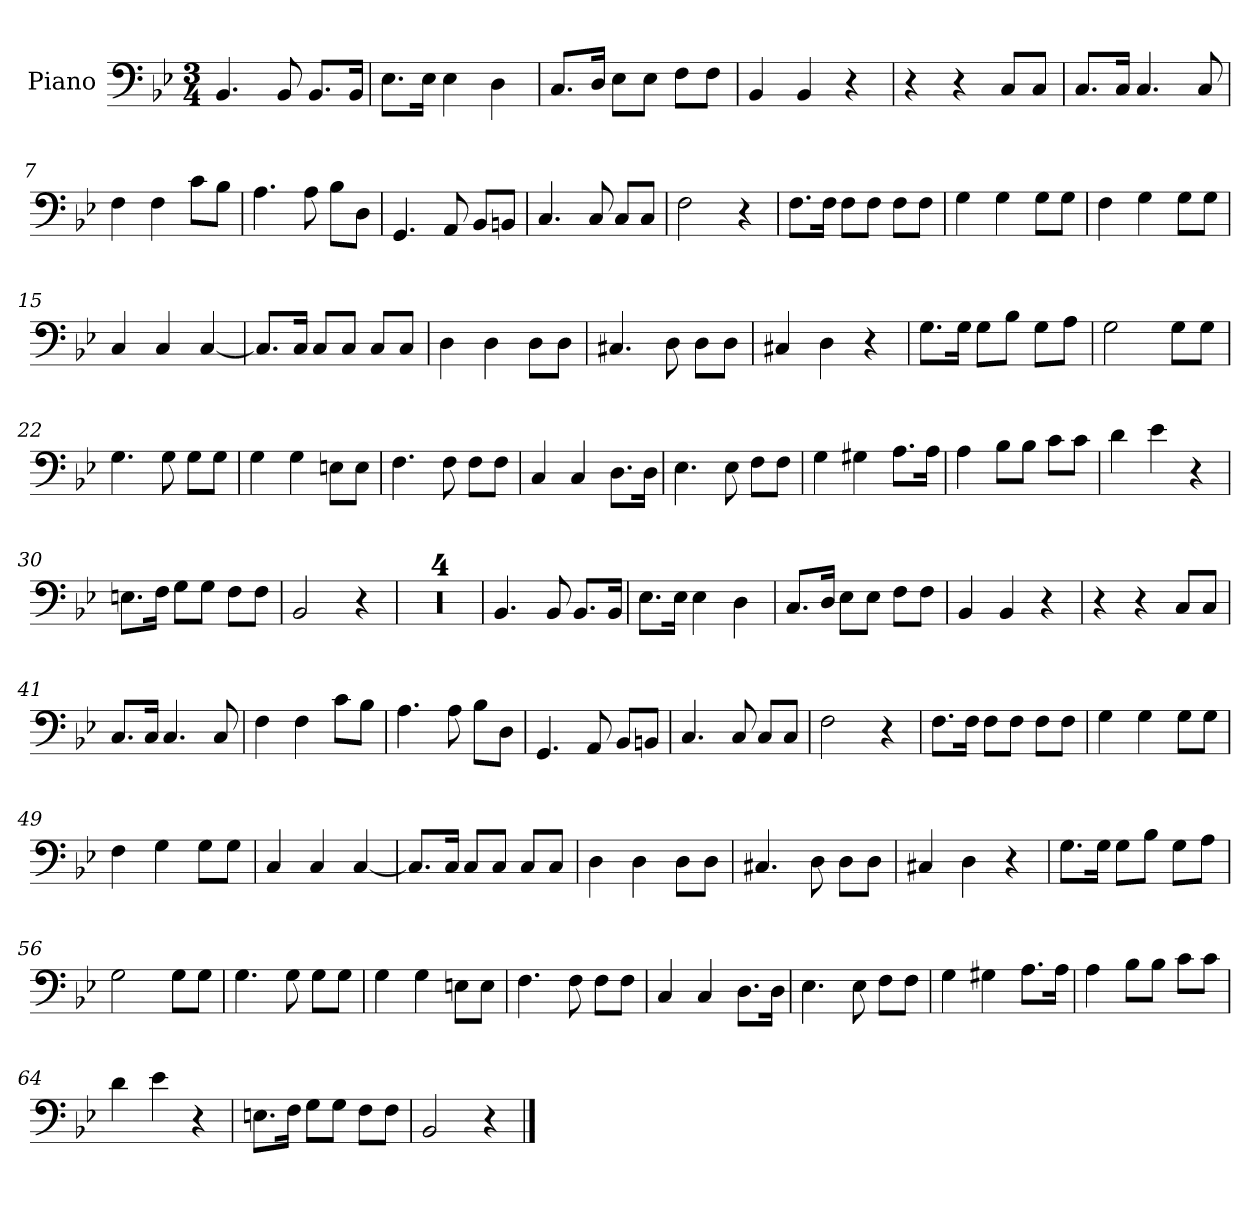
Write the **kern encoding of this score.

**kern
*part1
*staff1
*I"Piano
*I'Pno.
*clefF4
*k[b-e-]
*M3/4
=1
4.BB-/
8BB-/
8.BB-/L
16BB-/Jk
=2
8.E-\L
16E-\Jk
4E-\
4D\
=3
8.C/L
16D/Jk
8E-\L
8E-\J
8F\L
8F\J
=4
4BB-/
4BB-/
4r
=5
4r
4r
8C/L
8C/J
=6
8.C/L
16C/Jk
4.C/
8C/
=7
4F\
4F\
8c\L
8B-\J
!!LO:LB:g=z
=8
4.A\
8A\
8B-\L
8D\J
=9
4.GG/
8AA/
8BB-/L
8BBn/J
=10
4.C/
8C/
8C/L
8C/J
=11
2F\
4r
=12
8.F\L
16F\Jk
8F\L
8F\J
8F\L
8F\J
=13
4G\
4G\
8G\L
8G\J
=14
4F\
4G\
8G\L
8G\J
=15
4C/
4C/
[4C/
!!LO:LB:g=z
=16
8.C/L]
16C/Jk
8C/L
8C/J
8C/L
8C/J
=17
4D\
4D\
8D\L
8D\J
=18
4.C#X/
8D\
8D\L
8D\J
=19
4C#X/
4D\
4r
=20
8.G\L
16G\Jk
8G\L
8B-\J
8G\L
8A\J
=21
2G\
8G\L
8G\J
=22
4.G\
8G\
8G\L
8G\J
!!LO:LB:g=z
=23
4G\
4G\
8En\L
8E\J
=24
4.F\
8F\
8F\L
8F\J
=25
4C/
4C/
8.D\L
16D\Jk
=26
4.E-\
8E-\
8F\L
8F\J
=27
4G\
4G#X\
8.A\L
16A\Jk
=28
4A\
8B-\L
8B-\J
8c\L
8c\J
=29
4d\
4e-\
4r
=30
8.En\L
16F\Jk
8G\L
8G\J
8F\L
8F\J
!!LO:LB:g=z
=31
2BB-/
4r
=32
2.r
=33
2.r
=34
2.r
=35
2.r
=36
4.BB-/
8BB-/
8.BB-/L
16BB-/Jk
=37
8.E-\L
16E-\Jk
4E-\
4D\
=38
8.C/L
16D/Jk
8E-\L
8E-\J
8F\L
8F\J
=39
4BB-/
4BB-/
4r
=40
4r
4r
8C/L
8C/J
!!LO:LB:g=z
=41
8.C/L
16C/Jk
4.C/
8C/
=42
4F\
4F\
8c\L
8B-\J
=43
4.A\
8A\
8B-\L
8D\J
=44
4.GG/
8AA/
8BB-/L
8BBn/J
=45
4.C/
8C/
8C/L
8C/J
=46
2F\
4r
=47
8.F\L
16F\Jk
8F\L
8F\J
8F\L
8F\J
!!LO:LB:g=z
=48
4G\
4G\
8G\L
8G\J
=49
4F\
4G\
8G\L
8G\J
=50
4C/
4C/
[4C/
=51
8.C/L]
16C/Jk
8C/L
8C/J
8C/L
8C/J
=52
4D\
4D\
8D\L
8D\J
=53
4.C#X/
8D\
8D\L
8D\J
=54
4C#X/
4D\
4r
=55
8.G\L
16G\Jk
8G\L
8B-\J
8G\L
8A\J
!!LO:LB:g=z
=56
2G\
8G\L
8G\J
=57
4.G\
8G\
8G\L
8G\J
=58
4G\
4G\
8En\L
8E\J
=59
4.F\
8F\
8F\L
8F\J
=60
4C/
4C/
8.D\L
16D\Jk
=61
4.E-\
8E-\
8F\L
8F\J
=62
4G\
4G#X\
8.A\L
16A\Jk
=63
4A\
8B-\L
8B-\J
8c\L
8c\J
!!LO:LB:g=z
=64
4d\
4e-\
4r
=65
8.En\L
16F\Jk
8G\L
8G\J
8F\L
8F\J
=66
2BB-/
4r
==
*-
